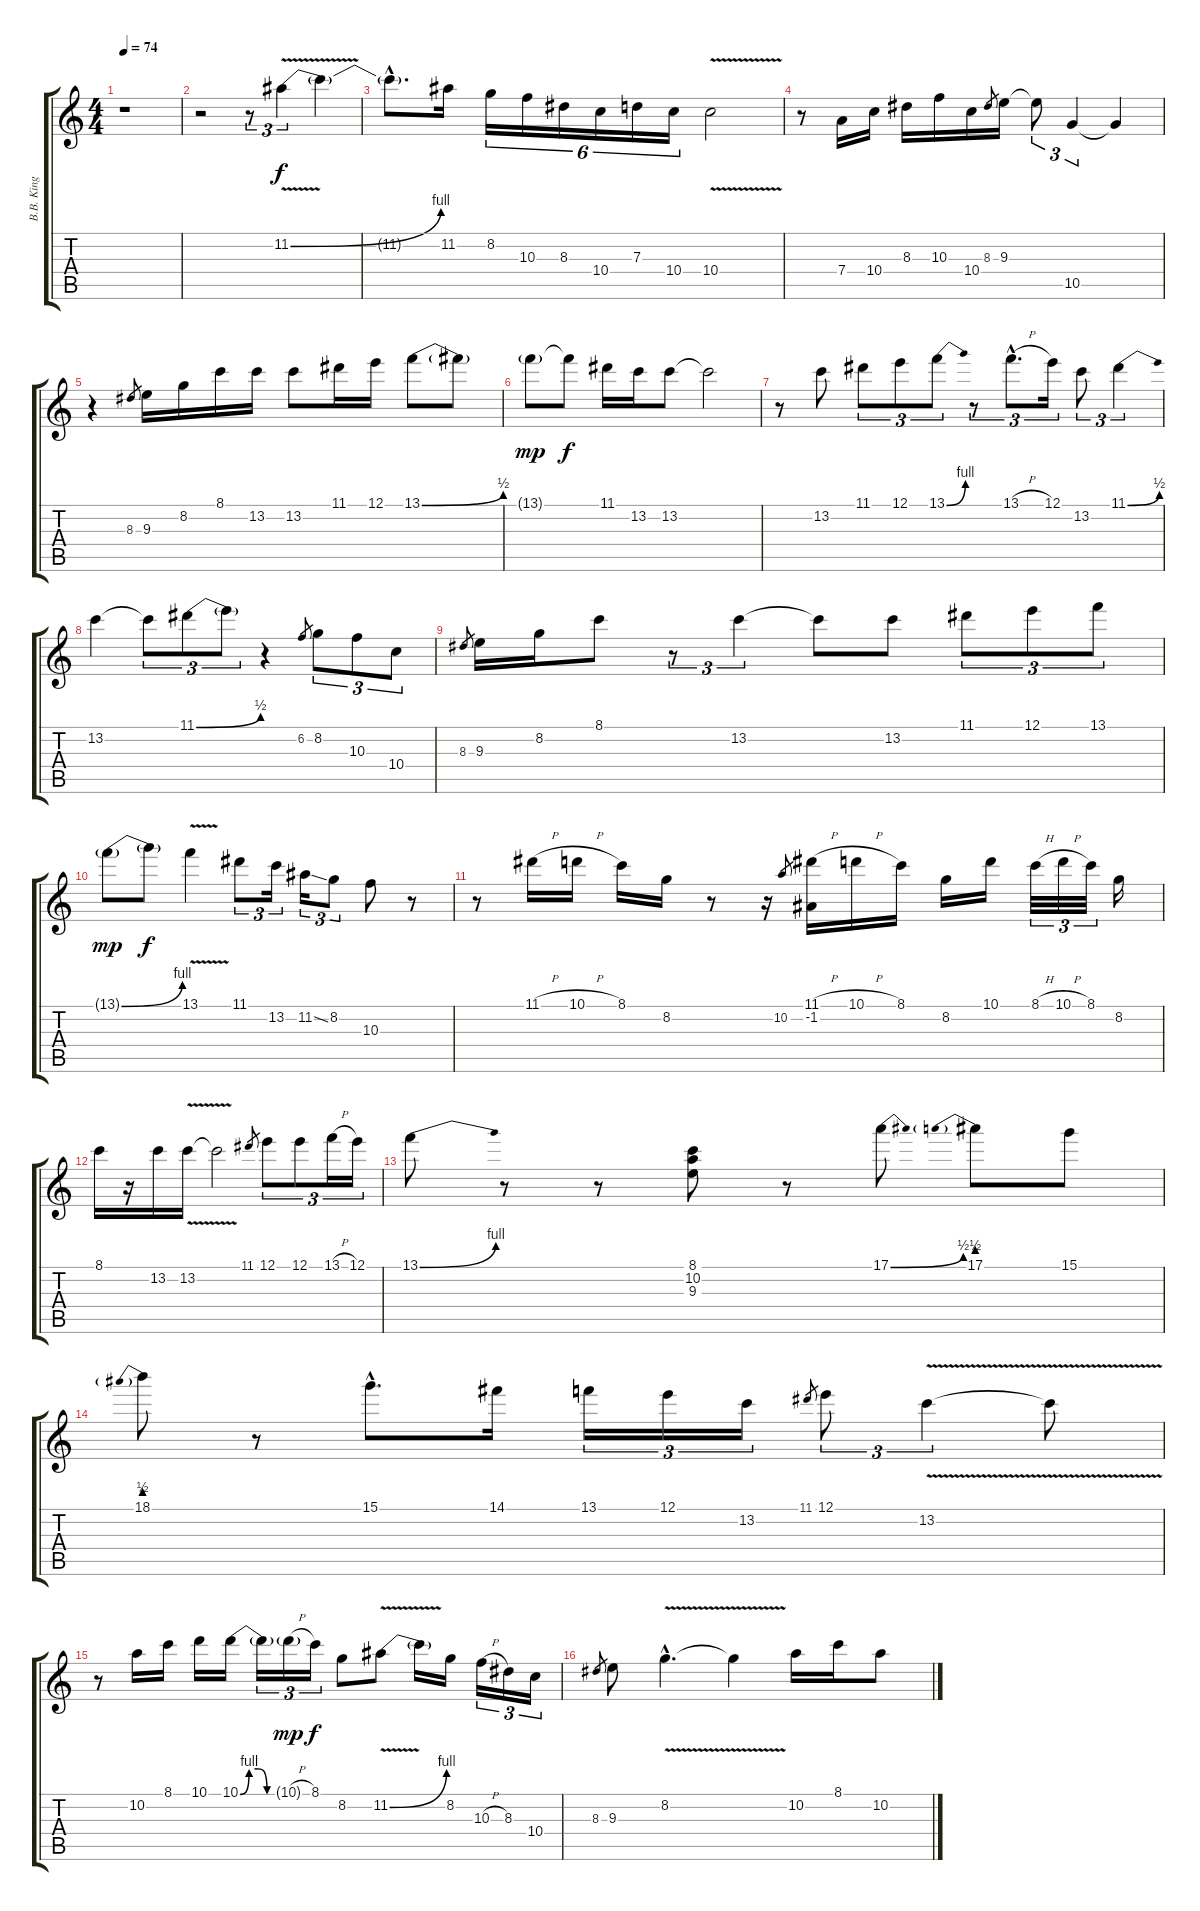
\track ("B.B. King Guitar " "B.B. King ") {instrument electricguitarclean}
\staff {score tabs}
\tuning (E4 B3 G3 D3 A2 E2) {hide}
\ts (4 4)
\tempo 74
\clef g2
\ks c
r.1{dy f instrument electricguitarclean} |
r.2 r.8{tu (3 2)} 11.2{be (bend 0 0 60 4) v}.4{tu (3 2)} 11.2{t}.4 |
11.2{hac t}.8{d} 11.2.16 8.2.16{tu (6 4)} 10.3.16{tu (6 4)} 8.3.16{tu (6 4)} 10.4.16{tu (6 4)} 7.3.16{tu (6 4)} 10.4.16{tu (6 4)} 10.4{v}.2 |
r.8 7.4.16 10.4.16 8.3.16 10.3.16 10.4.16 8.3.8{gr} 9.3.16 9.3{t}.8{tu (3 2)} 10.5.4{tu (3 2)} 10.5{t}.4 |
r.4 8.3.8{gr} 9.3.16 8.2.16 8.1.16 13.2.16 13.2.8 11.1.16 12.1.16 13.1{be (bend 0 0 60 2)}.8 13.1{t}.8 |
13.1{g}.8{dy mp} 13.1{t}.8{dy f} 11.1.16 13.2.16 13.2.8 13.2{t}.2 |
r.8 13.2.8 11.1.8{tu (3 2)} 12.1.8{tu (3 2)} 13.1{be (bend 0 0 60 4)}.8{tu (3 2)} r.8{tu (3 2)} 13.1{h hac}.8{d tu (3 2)} 12.1.16{tu (3 2)} 13.2.8{tu (3 2)} 11.1{be (bend 0 0 60 2)}.4{tu (3 2)} |
13.2.4 13.2{t}.8{tu (3 2)} 11.1{be (bend 0 0 60 2)}.8{tu (3 2)} 11.1{t}.8{tu (3 2)} r.4 6.2.8{gr} 8.2.8{tu (3 2)} 10.3.8{tu (3 2)} 10.4.8{tu (3 2)} |
8.3.8{gr} 9.3.16 8.2.16 8.1.8 r.8{tu (3 2)} 13.2.4{tu (3 2)} 13.2{t}.8 13.2.8 11.1.8{tu (3 2)} 12.1.8{tu (3 2)} 13.1.8{tu (3 2)} |
13.1{be (bend 0 0 60 4) g}.8{dy mp} 13.1{t}.8{dy f} 13.1{v}.4 11.1.8{tu (3 2)} 13.2.16{tu (3 2)} 11.2{ss}.16{tu (3 2)} 8.2.8{tu (3 2)} 10.3.8 r.8 |
r.8 11.1{h}.16 10.1{h}.16 8.1.16 8.2.16 r.8 r.16 10.2.8{gr} (11.1{h} -1.2).16 10.1{h}.16 8.1.16 8.2.16 10.1.16 8.1{h}.32{tu (3 2)} 10.1{h}.32{tu (3 2)} 8.1.32{tu (3 2)} 8.2.16 |
8.1.16 r.16 13.2.16 13.2{v}.16 13.2{t}.2 11.1.8{gr} 12.1.8{tu (3 2)} 12.1.8{tu (3 2)} 13.1{h}.16{tu (3 2)} 12.1.16{tu (3 2)} |
13.1{be (bend 0 0 60 4)}.8 r.8 r.8 (8.1 10.2 9.3).8 r.8 17.1{be (bend 0 0 60 2)}.8 17.1{be (prebend 0 2 60 2)}.8 15.1.8 |
18.1{be (prebend 0 2 60 2)}.8 r.8 15.1{hac}.8{d} 14.1.16 13.1.16{tu (3 2)} 12.1.16{tu (3 2)} 13.2.16{tu (3 2)} 11.1.8{gr} 12.1.8{tu (3 2)} 13.2{v}.4{tu (3 2)} 13.2{t}.8 |
r.8 10.2.16 8.1.16 10.1.16 10.1{be (custom 0 0 15 4 30 4 45 0 60 0)}.16 10.1{t}.16{tu (3 2)} 10.1{h g}.16{tu (3 2) dy mp} 8.1.16{tu (3 2) dy f} 8.2.8 11.2{be (bend 0 0 60 4) v}.8 11.2{t}.16 8.2.16 10.3{h}.16{tu (3 2)} 8.3.16{tu (3 2)} 10.4.16{tu (3 2)} |
8.3.8{gr} 9.3.8 8.2{v hac}.4{d} 8.2{t}.4 10.2.16 8.1.16 10.2.8
